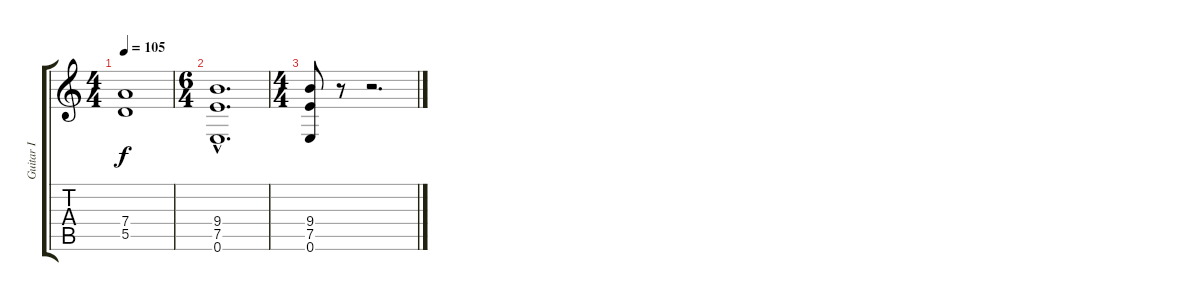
\track ("Guitar I" "Guitar I") {instrument distortionguitar}
\staff {score tabs}
\tuning (E4 B3 G3 D3 A2 E2) {hide}
\ts (4 4)
\tempo 105
\clef g2
\ks c
(7.4 5.5).1{dy f} |
\ts (6 4)
(9.4{hac} 7.5{hac} 0.6{hac}).1{d} |
\ts (4 4)
(9.4 7.5 0.6).8 r.8 r.2{d}
